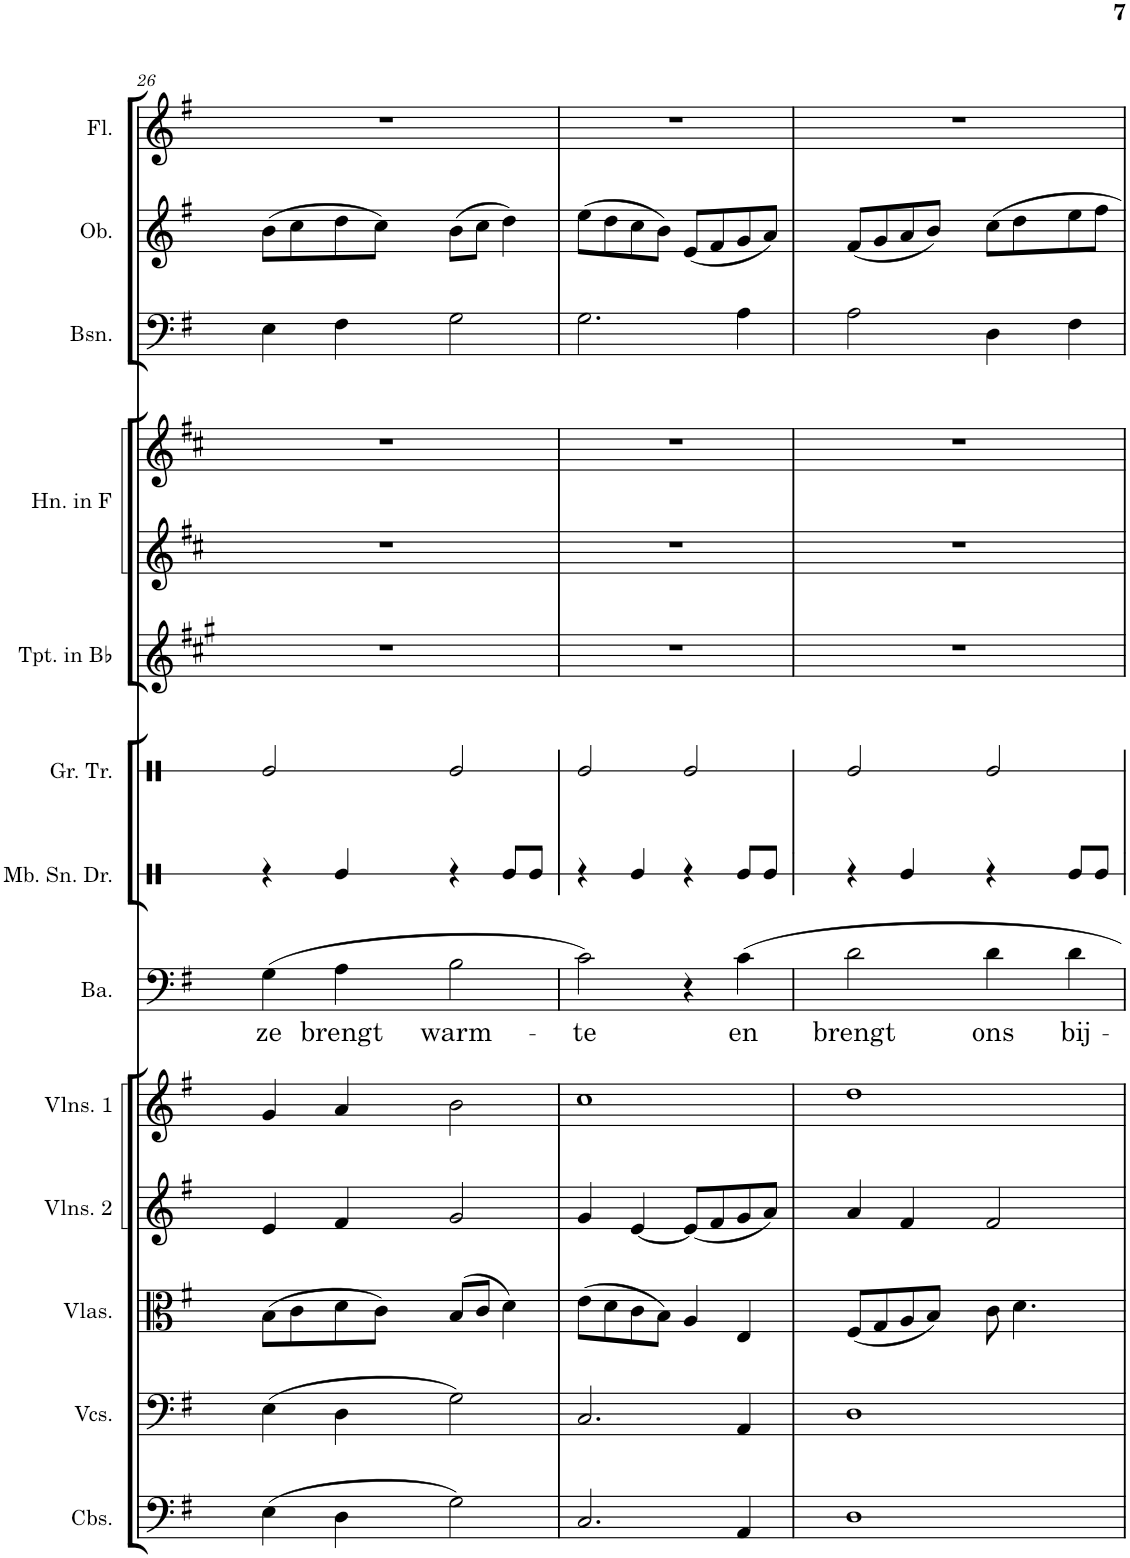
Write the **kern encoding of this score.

**kern	**kern	**kern	**kern	**kern	**kern	**text	**kern	**kern	**kern	**kern	**kern	**kern	**kern	**kern
*part13	*part12	*part11	*part10	*part9	*part8	*part8	*part7	*part6	*part5	*part4	*part4	*part3	*part2	*part1
*staff14	*staff13	*staff12	*staff11	*staff10	*staff9	*staff9	*staff8	*staff7	*staff6	*staff5	*staff4	*staff3	*staff2	*staff1
*I"Contrabasses	*I"Violoncellos	*I"Violas	*I"Violins 2	*I"Violins 1	*I"Bariton	*	*I"Snare drum	*I"Grote trom	*I"Trumpets in Bb	*I"Horns in F	*	*I"Bassoons	*I"Oboes	*I"Flutes
*I'Cbs.	*I'Vcs.	*I'Vlas.	*I'Vlns. 2	*I'Vlns. 1	*I'Ba.	*	*	*I'Gr. Tr.	*I'Tpt. in Bb	*I'Hn. in F	*	*I'Bsn.	*I'Ob.	*I'Fl.
!!LO:PB:g=z
*clefF4	*clefF4	*clefC3	*clefG2	*clefG2	*clefF4	*	*clefX	*clefX	*clefG2	*clefG2	*clefG2	*clefF4	*clefG2	*clefG2
*Trd7c12	*	*	*	*	*	*	*	*	*Trd1c2	*Trd4c7	*Trd4c7	*	*	*
*k[f#]	*k[f#]	*k[f#]	*k[f#]	*k[f#]	*k[f#]	*	*k[]	*k[]	*k[f#c#g#]	*k[f#c#]	*k[f#c#]	*k[f#]	*k[f#]	*k[f#]
*M4/4	*M4/4	*M4/4	*M4/4	*M4/4	*M4/4	*	*M4/4	*M4/4	*M4/4	*M4/4	*M4/4	*M4/4	*M4/4	*M4/4
=26	=26	=26	=26	=26	=26	=26	=26	=26	=26	=26	=26	=26	=26	=26
!	!	!	!	!	!	!LO:LY:b	!	!	!	!	!	!	!	!
(4E\	(4E\	(8B\L	4e/	4g/	(4G\	ze	4r	2Re/	1r	1r	1r	4E\	(8b\L	1r
.	.	8c\	.	.	.	.	.	.	.	.	.	.	8cc\	.
!	!	!	!	!	!	!LO:LY:b	!	!	!	!	!	!	!	!
4D\	4D\	8d\	4f#/	4a/	4A\	brengt	4Re/	.	.	.	.	4F#\	8dd\	.
.	.	8c\J)	.	.	.	.	.	.	.	.	.	.	8cc\J)	.
!	!	!	!	!	!	!LO:LY:b	!	!	!	!	!	!	!	!
2G\)	2G\)	(8B/L	2g/	2b\	2B\	warm-	4r	2Re/	.	.	.	2G\	(8b\L	.
.	.	8c/J	.	.	.	.	.	.	.	.	.	.	8cc\J	.
.	.	4d\)	.	.	.	.	8Re/L	.	.	.	.	.	4dd\)	.
.	.	.	.	.	.	.	8Re/J	.	.	.	.	.	.	.
=27	=27	=27	=27	=27	=27	=27	=27	=27	=27	=27	=27	=27	=27	=27
!	!	!	!	!	!	!LO:LY:b	!	!	!	!	!	!	!	!
2.C/	2.C/	(8e\L	4g/	1cc	2c\)	-te	4r	2Re/	1r	1r	1r	2.G\	(8ee\L	1r
.	.	8d\	.	.	.	.	.	.	.	.	.	.	8dd\	.
.	.	8c\	[4e/	.	.	.	4Re/	.	.	.	.	.	8cc\	.
.	.	8B\J)	.	.	.	.	.	.	.	.	.	.	8b\J)	.
.	.	4A/	(8e/L]	.	4r	.	4r	2Re/	.	.	.	.	(8e/L	.
.	.	.	8f#/	.	.	.	.	.	.	.	.	.	8f#/	.
!	!	!	!	!	!	!LO:LY:b	!	!	!	!	!	!	!	!
4AA/	4AA/	4E/	8g/	.	4c\	en	8Re/L	.	.	.	.	4A\	8g/	.
.	.	.	8a/J)	.	.	.	8Re/J	.	.	.	.	.	8a/J)	.
=28	=28	=28	=28	=28	=28	=28	=28	=28	=28	=28	=28	=28	=28	=28
!	!	!	!	!	!	!LO:LY:b	!	!	!	!	!	!	!	!
1D	1D	(8F#/L	4a/	1dd	2d\	brengt	4r	2Re/	1r	1r	1r	2A\	(8f#/L	1r
.	.	8G/	.	.	.	.	.	.	.	.	.	.	8g/	.
.	.	8A/	4f#/	.	.	.	4Re/	.	.	.	.	.	8a/	.
.	.	8B/J)	.	.	.	.	.	.	.	.	.	.	8b/J)	.
!	!	!	!	!	!	!LO:LY:b	!	!	!	!	!	!	!	!
.	.	8c\	2f#/	.	4d\	ons	4r	2Re/	.	.	.	4D\	8cc\L	.
.	.	4.d\	.	.	.	.	.	.	.	.	.	.	8dd\	.
!	!	!	!	!	!	!LO:LY:b	!	!	!	!	!	!	!	!
.	.	.	.	.	4d\	bij-	8Re/L	.	.	.	.	4F#\	8ee\	.
.	.	.	.	.	.	.	8Re/J	.	.	.	.	.	8ff#\J	.
=	=	=	=	=	=	=	=	=	=	=	=	=	=	=
*-	*-	*-	*-	*-	*-	*-	*-	*-	*-	*-	*-	*-	*-	*-
